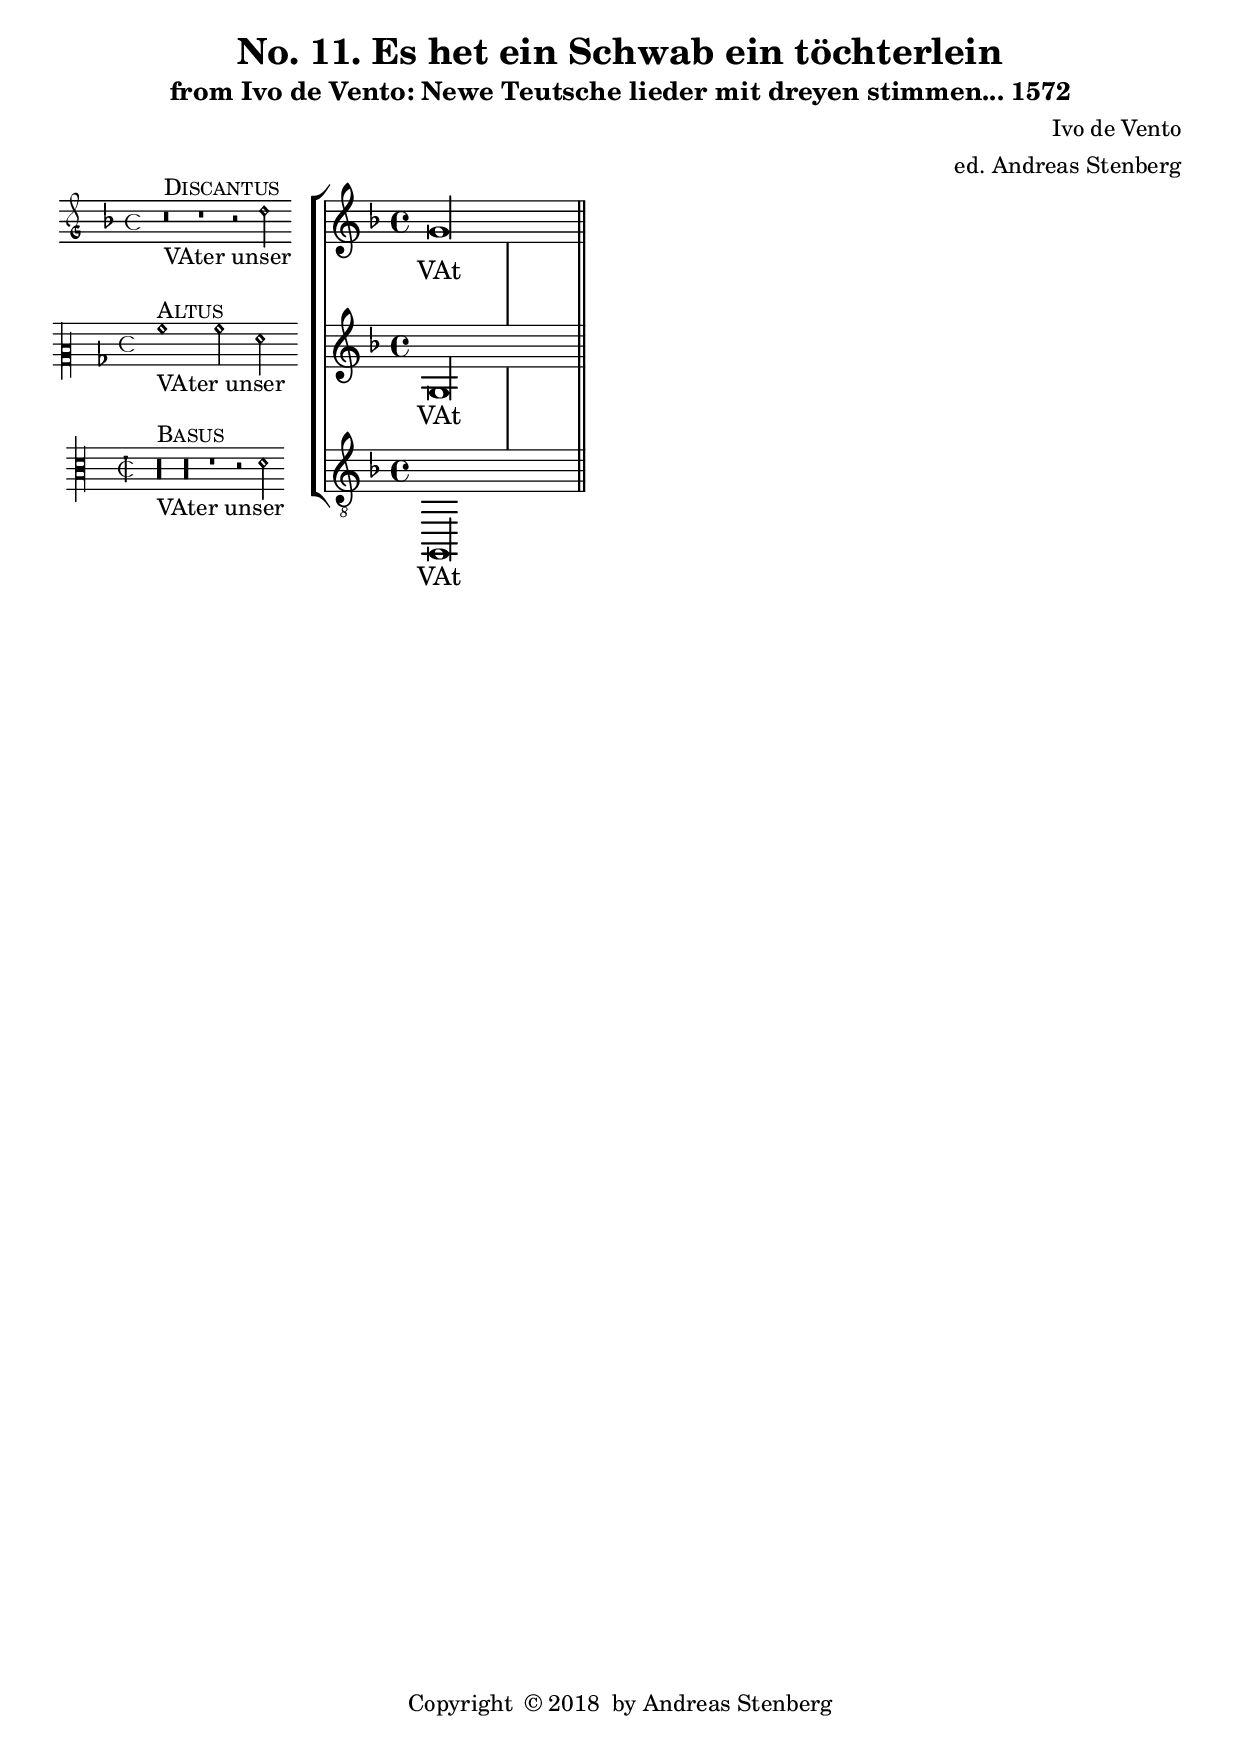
\version "2.18.0"
\include "deutsch.ly"
#(append! supported-clefs '(("mensural-f3" . ("clefs.mensural.f" 0 0))))
ficta = \once \set suggestAccidentals =##t
\header {
  title = "No. 11. Es het ein Schwab ein töchterlein"
  subtitle = "from Ivo de Vento: Newe Teutsche lieder mit dreyen stimmen... 1572"
  composer = "Ivo de Vento"
  arranger = "ed. Andreas Stenberg"
  poet = ""
  meter =""
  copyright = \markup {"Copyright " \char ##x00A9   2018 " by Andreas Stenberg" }
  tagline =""
}
global = {
  \key f \major
}

sopMusic = \relative c'' {

  \set Score.tempoHideNote = ##t
  \tempo 1 = 72
  \time 4/4
  \set Timing.measureLength = #(ly:make-moment 4/2)
    \override Staff.BarLine.transparent = ##t
  g\longa
  \revert Staff.BarLine.transparent
  \bar "||"
}
sopWords = \lyricmode {
  VAt
}
altoMusic = \relative c' {
  \override Staff.BarLine.transparent = ##t
  g\longa
  \revert Staff.BarLine.transparent
}
altoWords = \lyricmode {
  VAt
}

bassMusic = \relative c {
  \override Staff.BarLine.transparent = ##t
  g,\longa
  \revert Staff.BarLine.transparent
}
bassWords = \lyricmode {
  VAt
}
incipitDiscantus = \markup {
  \score {
    {
      %      \set Staff.instrumentName = #"Tenor "
      \override NoteHead.style = #'neomensural
      \override Rest.style = #'neomensural
      \override Staff.TimeSignature.style = #'mensural
      \cadenzaOn
      \clef "petrucci-g"
      \key f \major
      \time 4/4

      r\breve ^\markup { \smallCaps"Discantus"} _"VAter unser"
      r1 r2 d''2
    }
    \layout {
      \context {
        \Voice
        \remove "Ligature_bracket_engraver"
        \consists "Mensural_ligature_engraver"
      }
      line-width = 4.5\cm
    }
  }
}


incipitAltus = \markup {
  \score {
    {
      %      \set Staff.instrumentName = #"Tenor "
      \override NoteHead.style = #'neomensural
      \override Rest.style = #'neomensural
      \override Staff.TimeSignature.style = #'mensural
      \cadenzaOn
      \clef "petrucci-c2"
      \key f \major
      \time 4/4
      a'1^\markup \smallCaps"Altus"_"VAter unser  "
      a'2 f'2
    }
    \layout {
      \context {
        \Voice
        \remove "Ligature_bracket_engraver"
        \consists "Mensural_ligature_engraver"
      }
      line-width = 4.5\cm
    }
  }
}


incipitBassus = \markup {
  \score {
    {
      %      \set Staff.instrumentName = #"Tenor "
      \override NoteHead.style = #'neomensural
      \override Rest.style = #'neomensural
      \override Staff.TimeSignature.style = #'mensural
      \cadenzaOn
      \clef "petrucci-c3"
      \key c \major
      \time 2/2
      r\longa^\markup \smallCaps"Basus"_"VAter unser"
      r\longa
      r1 r2 d'2
    }
    \layout {
      \context {
        \Voice
        \remove "Ligature_bracket_engraver"
        \consists "Mensural_ligature_engraver"
      }
      line-width = 4.5\cm
    }
  }
}


\score {
  <<
    \new StaffGroup \with {
      \override VerticalAxisGroup.staff-staff-spacing = #'((basic-distance . 12))
    } <<
      \new Staff = treble <<
        \set Staff.instrumentName = \incipitDiscantus
        \new Voice = "sopranos" {
          \set  Staff.midiInstrument ="choir aahs"
          %	\voiceOne
          << \global \sopMusic >>
        }
      >>
      \new Lyrics = sopranos { s1 }

      \new Staff = "medius" <<
        \set Staff.instrumentName = \incipitAltus

        \new Voice = "altos" {
          %	\voiceTwo
          \set  Staff.midiInstrument ="choir aahs"
          << \global \altoMusic >>
        }
      >>

      \new Lyrics = "altos" { s1 }

      \new Staff ="basses" {
        \set Staff.instrumentName = \incipitBassus

        \new Voice = "basses" {
          \set  Staff.midiInstrument ="choir aahs"
          \clef "treble_8"
          %	\voiceTwo
          << \global \bassMusic >>
        }
      }
    >>
    \new Lyrics = basses { s1 }

    \context Lyrics = sopranos \lyricsto sopranos \sopWords
    \context Lyrics = altos \lyricsto altos \altoWords
    \context Lyrics = basses \lyricsto basses \bassWords
  >>
  \layout {
    \context {
      \Score
      % no bars in staves
      %      \override BarLine.transparent = ##t

    }
    % the next three instructions keep the lyrics between the bar lines
    \context {
      \Lyrics
      \consists "Bar_engraver"
      \override BarLine.transparent = ##t
    }
    \context {
      \StaffGroup
      \consists "Separating_line_group_engraver"
    }
    \context {
      \Voice
      % no slurs
      \override Slur.transparent = ##t
      % Comment in the below "\remove" command to allow line
      % breaking also at those barlines where a note overlaps
      % into the next bar.  The command is commented out in this
      % short example score, but especially for large scores, you
      % will typically yield better line breaking and thus improve
      % overall spacing if you comment in the following command.
      %\remove "Forbid_line_break_engraver"
    }
    indent = 4.5\cm
  }

}
\score {
  <<
    \new StaffGroup <<
      \new Staff = treble <<
        \set Staff.instrumentName = \incipitDiscantus
        \new Voice = "sopranos" {
          \set  Staff.midiInstrument ="choir aahs"
          %	\voiceOne
          << \global \sopMusic >>
        }
      >>
      \new Lyrics = sopranos { s1 }

      \new Staff = "medius" <<
        \set Staff.instrumentName = \incipitAltus

        \new Voice = "altos" {
          %	\voiceTwo
          \set  Staff.midiInstrument ="choir aahs"
          << \global \altoMusic >>
        }
      >>

      \new Lyrics = "altos" { s1 }

      \new Staff ="basses" {
        \set Staff.instrumentName = \incipitBassus

        \new Voice = "basses" {
          \set  Staff.midiInstrument ="choir aahs"
          \clef "G_8"
          %	\voiceTwo
          << \global \bassMusic >>
        }
      }
    >>
    \new Lyrics = basses { s1 }

    \context Lyrics = sopranos \lyricsto sopranos \sopWords
    \context Lyrics = altos \lyricsto altos \altoWords
    \context Lyrics = basses \lyricsto basses \bassWords
  >>
  \midi {}
}
\paper {
  ragged-bottom = ##t
  ragged-last-bottom = ##t
  ragged-last = ##t
}

%{
convert-ly.py (GNU LilyPond) 2.18.2  convert-ly.py: Processing `'...
Applying conversion: 2.15.7, 2.15.9, 2.15.10, 2.15.16, 2.15.17,
2.15.18, 2.15.19, 2.15.20, 2.15.25, 2.15.32, 2.15.39, 2.15.40,
2.15.42, 2.15.43, 2.16.0, 2.17.0, 2.17.4, 2.17.5, 2.17.6, 2.17.11,
2.17.14, 2.17.15, 2.17.18, 2.17.19, 2.17.20, 2.17.25, 2.17.27,
2.17.29, 2.17.97, 2.18.0
%}
